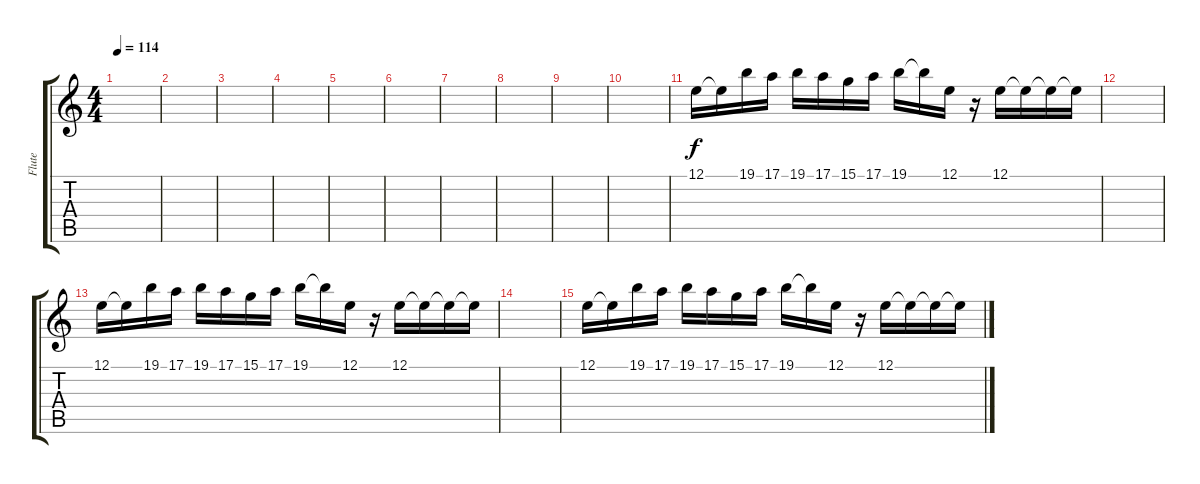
\track ("Flute" "Flute") {instrument piccolo}
\staff {score tabs}
\tuning (E4 B3 G3 D3 A2 E2) {hide}
\ts (4 4)
\tempo 114
\clef g2
\ks c
|
|
|
|
|
|
|
|
|
|
12.1.16 12.1{t}.16 19.1.16 17.1.16 19.1.16 17.1.16 15.1.16 17.1.16 19.1.16 19.1{t}.16 12.1.16 r.16 12.1.16 12.1{t}.16 12.1{t}.16 12.1{t}.16 |
|
12.1.16 12.1{t}.16 19.1.16 17.1.16 19.1.16 17.1.16 15.1.16 17.1.16 19.1.16 19.1{t}.16 12.1.16 r.16 12.1.16 12.1{t}.16 12.1{t}.16 12.1{t}.16 |
|
12.1.16 12.1{t}.16 19.1.16 17.1.16 19.1.16 17.1.16 15.1.16 17.1.16 19.1.16 19.1{t}.16 12.1.16 r.16 12.1.16 12.1{t}.16 12.1{t}.16 12.1{t}.16
